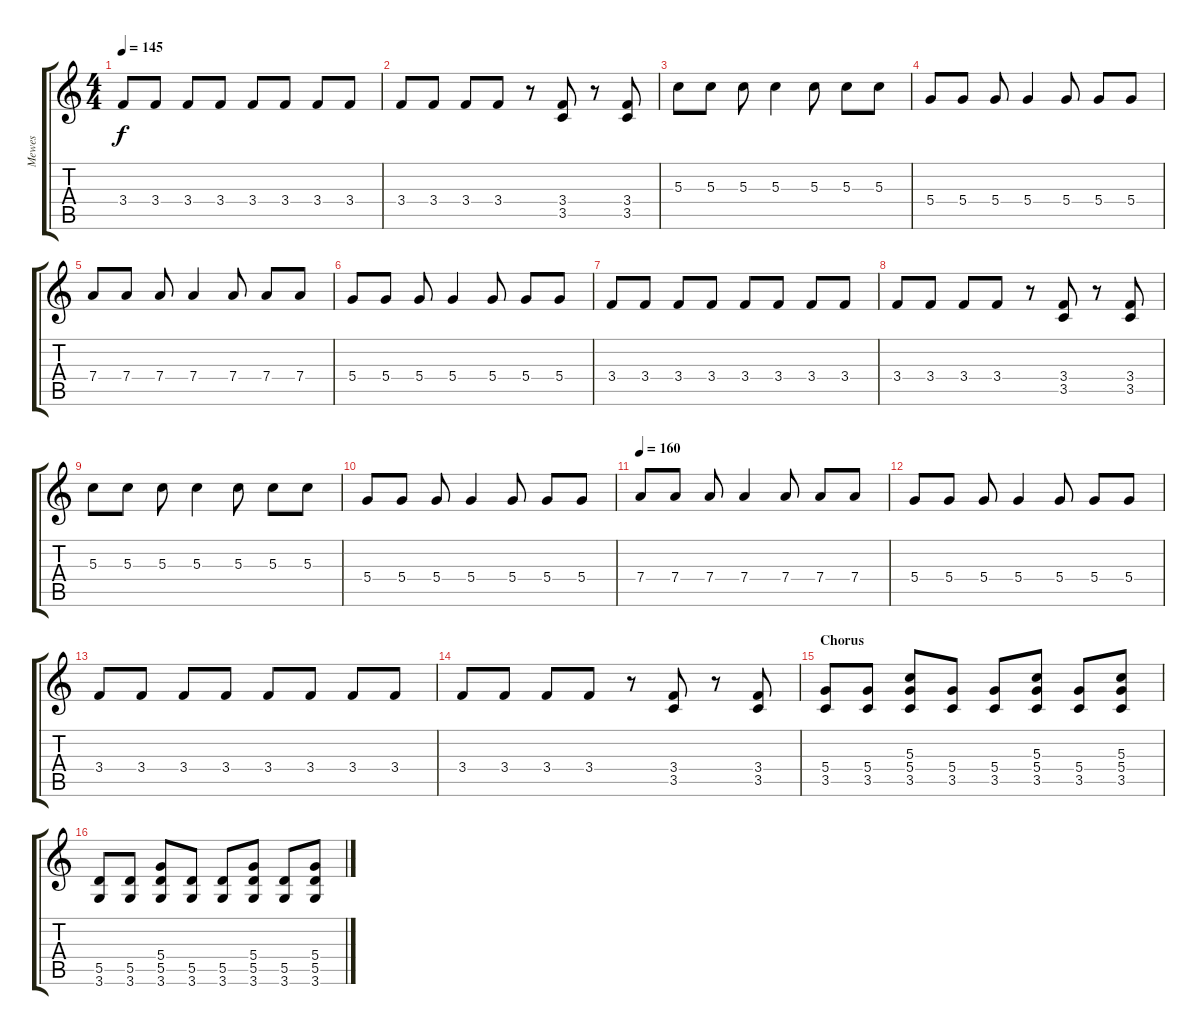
\track ("Mewes" "Mewes") {instrument overdrivenguitar}
\staff {score tabs}
\tuning (E4 B3 G3 D3 A2 E2) {hide}
\ts (4 4)
\tempo 145
\clef g2
\ks c
3.4.8{dy f} 3.4.8 3.4.8 3.4.8 3.4.8 3.4.8 3.4.8 3.4.8 |
3.4.8 3.4.8 3.4.8 3.4.8 r.8 (3.4 3.5).8 r.8 (3.4 3.5).8 |
\section ("" "")
5.3.8 5.3.8 5.3.8 5.3.4 5.3.8 5.3.8 5.3.8 |
5.4.8 5.4.8 5.4.8 5.4.4 5.4.8 5.4.8 5.4.8 |
7.4.8 7.4.8 7.4.8 7.4.4 7.4.8 7.4.8 7.4.8 |
5.4.8 5.4.8 5.4.8 5.4.4 5.4.8 5.4.8 5.4.8 |
3.4.8 3.4.8 3.4.8 3.4.8 3.4.8 3.4.8 3.4.8 3.4.8 |
3.4.8 3.4.8 3.4.8 3.4.8 r.8 (3.4 3.5).8 r.8 (3.4 3.5).8 |
\section ("" "")
5.3.8 5.3.8 5.3.8 5.3.4 5.3.8 5.3.8 5.3.8 |
5.4.8 5.4.8 5.4.8 5.4.4 5.4.8 5.4.8 5.4.8 |
\tempo 160
7.4.8 7.4.8 7.4.8 7.4.4 7.4.8 7.4.8 7.4.8 |
5.4.8 5.4.8 5.4.8 5.4.4 5.4.8 5.4.8 5.4.8 |
3.4.8 3.4.8 3.4.8 3.4.8 3.4.8 3.4.8 3.4.8 3.4.8 |
3.4.8 3.4.8 3.4.8 3.4.8 r.8 (3.4 3.5).8 r.8 (3.4 3.5).8 |
\section ("" "Chorus")
(5.4 3.5).8 (5.4 3.5).8 (5.3 5.4 3.5).8 (5.4 3.5).8 (5.4 3.5).8 (5.3 5.4 3.5).8 (5.4 3.5).8 (5.3 5.4 3.5).8 |
(5.5 3.6).8 (5.5 3.6).8 (5.4 5.5 3.6).8 (5.5 3.6).8 (5.5 3.6).8 (5.4 5.5 3.6).8 (5.5 3.6).8 (5.4 5.5 3.6).8
